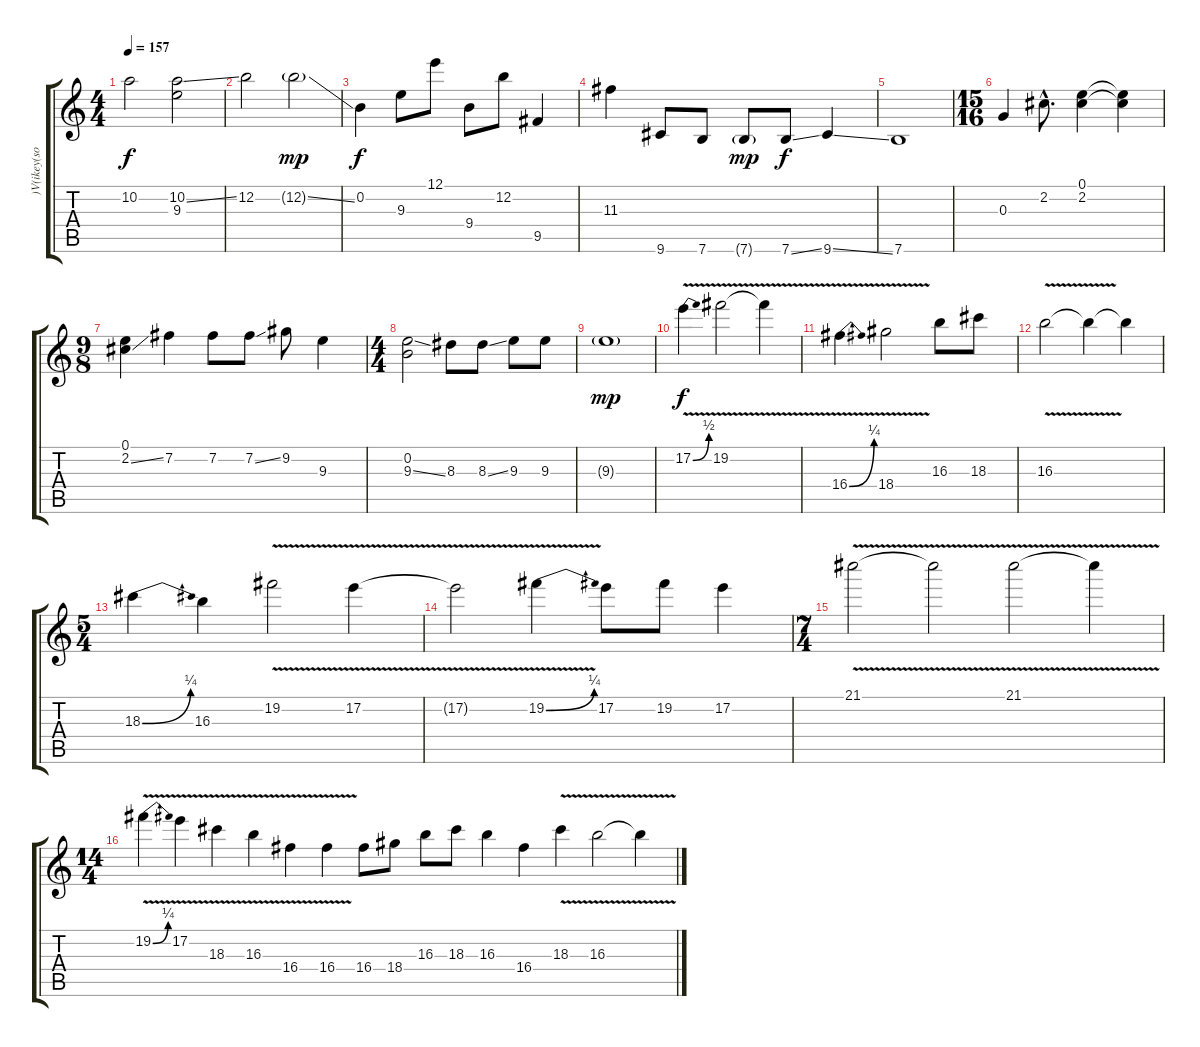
\track (")V(ikey(solo)" ")V(ikey(so") {instrument electricguitarjazz}
\staff {score tabs}
\tuning (E4 B3 G3 D3 A2 E2) {hide}
\ts (4 4)
\tempo 157
\clef g2
\ks c
10.2{t}.2{dy f} (10.2{ss} 9.3).2 |
12.2.2 12.2{ss g}.2{dy mp} |
0.2.4{dy f} 9.3.8 12.1.8 9.4.8 12.2.8 9.5.4 |
11.3.4 9.6.8 7.6.8 7.6{g}.8{dy mp} 7.6{ss}.8{dy f} 9.6{ss}.4 |
7.6.1 |
\ts (15 16)
0.3.4 2.2{hac}.8{d} (0.1 2.2).4 (0.1{t} 2.2{t}).4 |
\ts (9 8)
(0.1 2.2{ss}).4 7.2.4 7.2.8 7.2{ss}.8 9.2.8 9.3.4 |
\ts (4 4)
(0.2 9.3{ss}).2 8.3.8 8.3{ss}.8 9.3.8 9.3.8 |
9.3{g}.1{dy mp} |
17.2{be (bend 0 0 60 2) v}.4{dy f instrument electricguitarclean} 19.2{v}.2 19.2{t}.4 |
16.4{be (bend 0 0 60 1) v}.4 18.4{v}.2 16.3.8 18.3.8 |
16.3{v}.2 16.3{t}.4 16.3{t}.4 |
\ts (5 4)
18.3{be (bend 0 0 60 1)}.4 16.3.4 19.2{v}.2 17.2{v}.4 |
17.2{t}.2 19.2{be (bend 0 0 60 1) v}.4 17.2.8 19.2.8 17.2.4 |
\ts (7 4)
21.1{v}.2 21.1{t}.2 21.1{v}.2 21.1{t}.4 |
\ts (14 4)
19.2{be (bend 0 0 60 1) v}.4 17.2{v}.4 18.3{v}.4 16.3{v}.4 16.4{v}.4 16.4{v}.4 16.4.8 18.4.8 16.3.8 18.3.8 16.3.4 16.4.4 18.3{v}.4 16.3{v}.2 16.3{t}.4
